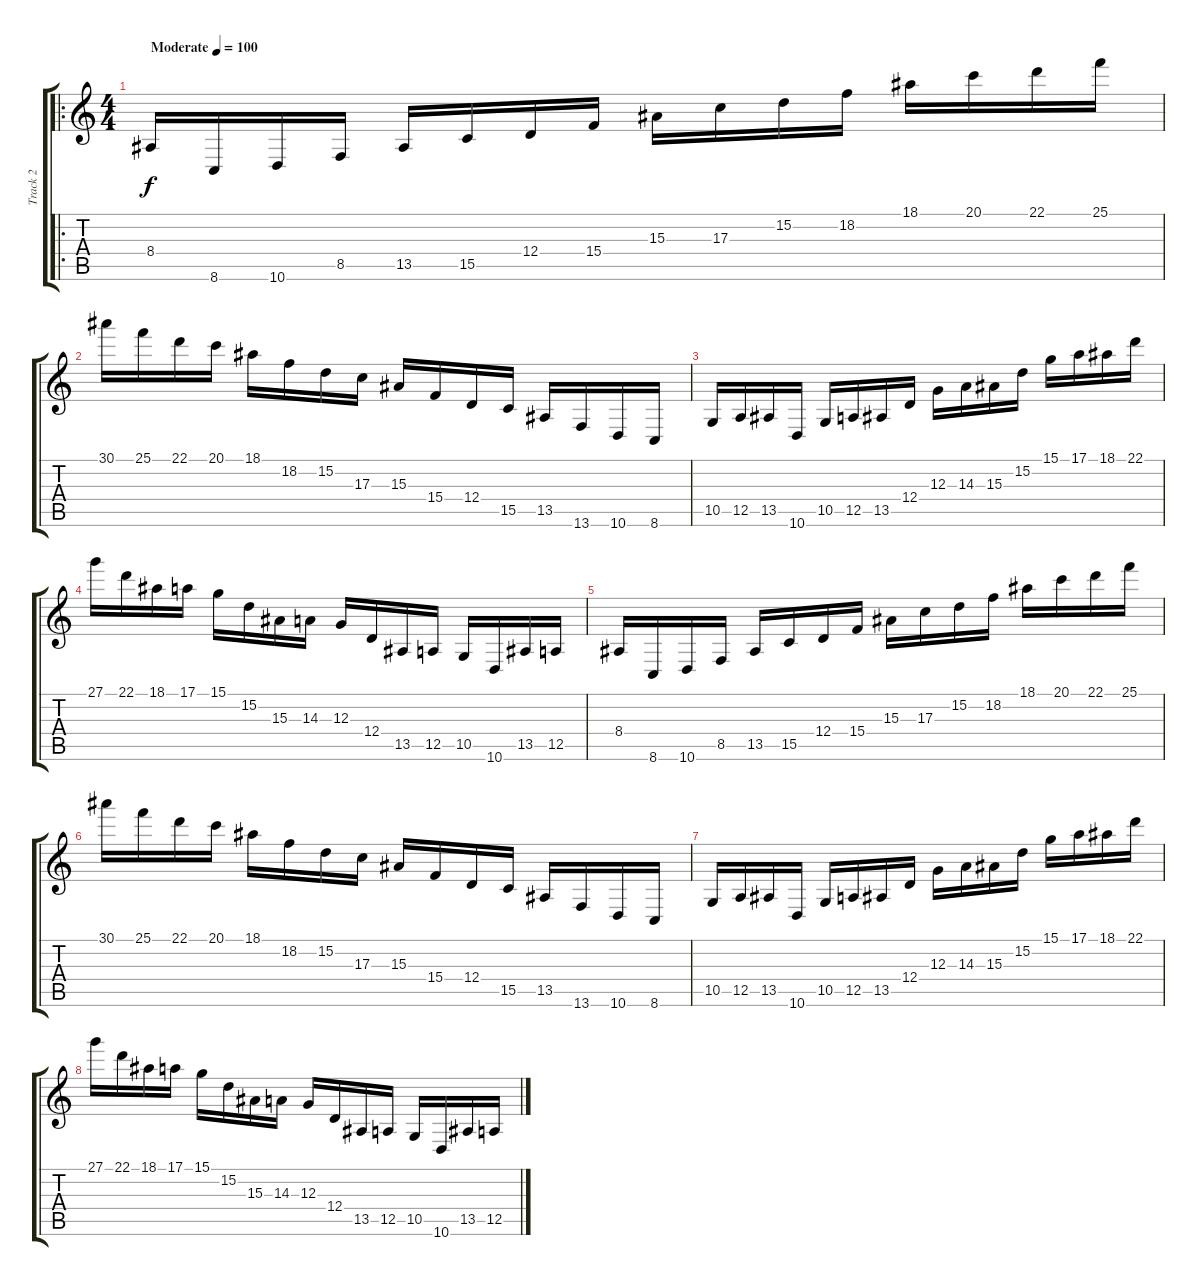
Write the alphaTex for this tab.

\track ("Track 2" "Track 2") {instrument lead5charang bank 255}
\staff {score tabs}
\tuning (E4 B3 G3 D3 A2 E2) {hide}
\ro
\ts (4 4)
\tempo (100 "Moderate")
\clef g2
\ks c
8.4.16{dy f instrument lead5charang} 8.6.16 10.6.16 8.5.16 13.5.16 15.5.16 12.4.16 15.4.16 15.3.16 17.3.16 15.2.16 18.2.16 18.1.16 20.1.16 22.1.16 25.1.16 |
30.1.16 25.1.16 22.1.16 20.1.16 18.1.16 18.2.16 15.2.16 17.3.16 15.3.16 15.4.16 12.4.16 15.5.16 13.5.16 13.6.16 10.6.16 8.6.16 |
10.5.16 12.5.16 13.5.16 10.6.16 10.5.16 12.5.16 13.5.16 12.4.16 12.3.16 14.3.16 15.3.16 15.2.16 15.1.16 17.1.16 18.1.16 22.1.16 |
27.1.16 22.1.16 18.1.16 17.1.16 15.1.16 15.2.16 15.3.16 14.3.16 12.3.16 12.4.16 13.5.16 12.5.16 10.5.16 10.6.16 13.5.16 12.5.16 |
8.4.16 8.6.16 10.6.16 8.5.16 13.5.16 15.5.16 12.4.16 15.4.16 15.3.16 17.3.16 15.2.16 18.2.16 18.1.16 20.1.16 22.1.16 25.1.16 |
30.1.16 25.1.16 22.1.16 20.1.16 18.1.16 18.2.16 15.2.16 17.3.16 15.3.16 15.4.16 12.4.16 15.5.16 13.5.16 13.6.16 10.6.16 8.6.16 |
10.5.16 12.5.16 13.5.16 10.6.16 10.5.16 12.5.16 13.5.16 12.4.16 12.3.16 14.3.16 15.3.16 15.2.16 15.1.16 17.1.16 18.1.16 22.1.16 |
27.1.16 22.1.16 18.1.16 17.1.16 15.1.16 15.2.16 15.3.16 14.3.16 12.3.16 12.4.16 13.5.16 12.5.16 10.5.16 10.6.16 13.5.16 12.5.16
